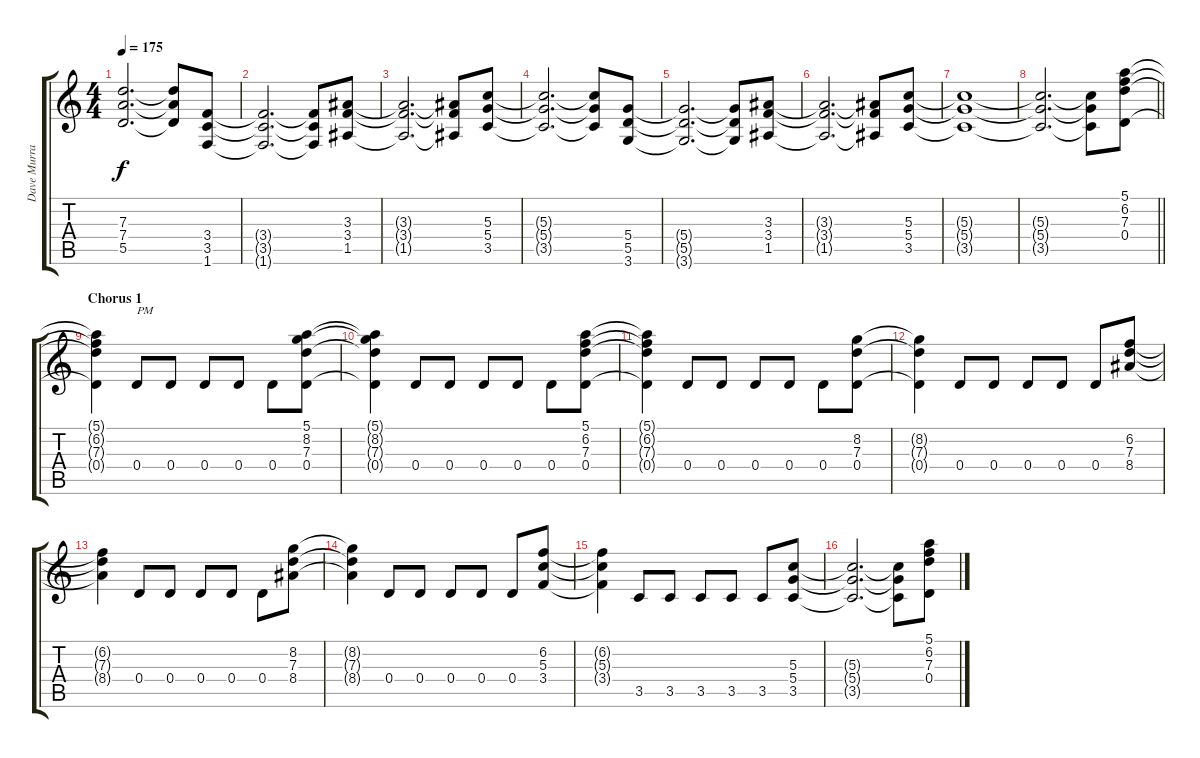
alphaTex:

\track ("Dave Murray" "Dave Murra") {instrument distortionguitar}
\staff {score tabs}
\tuning (E4 B3 G3 D3 A2 E2) {hide}
\ts (4 4)
\tempo 175
\clef g2
\ks c
(7.3{t} 7.4{t} 5.5{t}).2{d dy f} (7.3{t} 7.4{t} 5.5{t}).8 (3.4 3.5 1.6).8 |
(3.4{t} 3.5{t} 1.6{t}).2{d} (3.4{t} 3.5{t} 1.6{t}).8 (3.3 3.4 1.5).8 |
(3.3{t} 3.4{t} 1.5{t}).2{d} (3.3{t} 3.4{t} 1.5{t}).8 (5.3 5.4 3.5).8 |
(5.3{t} 5.4{t} 3.5{t}).2{d} (5.3{t} 5.4{t} 3.5{t}).8 (5.4 5.5 3.6).8 |
(5.4{t} 5.5{t} 3.6{t}).2{d} (5.4{t} 5.5{t} 3.6{t}).8 (3.3 3.4 1.5).8 |
(3.3{t} 3.4{t} 1.5{t}).2{d} (3.3{t} 3.4{t} 1.5{t}).8 (5.3 5.4 3.5).8 |
(5.3{t} 5.4{t} 3.5{t}).1 |
\barLineRight lightlight
(5.3{t} 5.4{t} 3.5{t}).2{d} (5.3{t} 5.4{t} 3.5{t}).8 (5.1 6.2 7.3 0.4).8 |
\section ("" "Chorus 1")
(5.1{t} 6.2{t} 7.3{t} 0.4{t}).4 0.4.8{txt "PM"} 0.4.8 0.4.8 0.4.8 0.4.8 (5.1 8.2 7.3 0.4).8 |
(5.1{t} 8.2{t} 7.3{t} 0.4{t}).4 0.4.8 0.4.8 0.4.8 0.4.8 0.4.8 (5.1 6.2 7.3 0.4).8 |
(5.1{t} 6.2{t} 7.3{t} 0.4{t}).4 0.4.8 0.4.8 0.4.8 0.4.8 0.4.8 (8.2 7.3 0.4).8 |
(8.2{t} 7.3{t} 0.4{t}).4 0.4.8 0.4.8 0.4.8 0.4.8 0.4.8 (6.2 7.3 8.4).8 |
(6.2{t} 7.3{t} 8.4{t}).4 0.4.8 0.4.8 0.4.8 0.4.8 0.4.8 (8.2 7.3 8.4).8 |
(8.2{t} 7.3{t} 8.4{t}).4 0.4.8 0.4.8 0.4.8 0.4.8 0.4.8 (6.2 5.3 3.4).8 |
(6.2{t} 5.3{t} 3.4{t}).4 3.5.8 3.5.8 3.5.8 3.5.8 3.5.8 (5.3 5.4 3.5).8 |
(5.3{t} 5.4{t} 3.5{t}).2{d} (5.3{t} 5.4{t} 3.5{t}).8 (5.1 6.2 7.3 0.4).8
